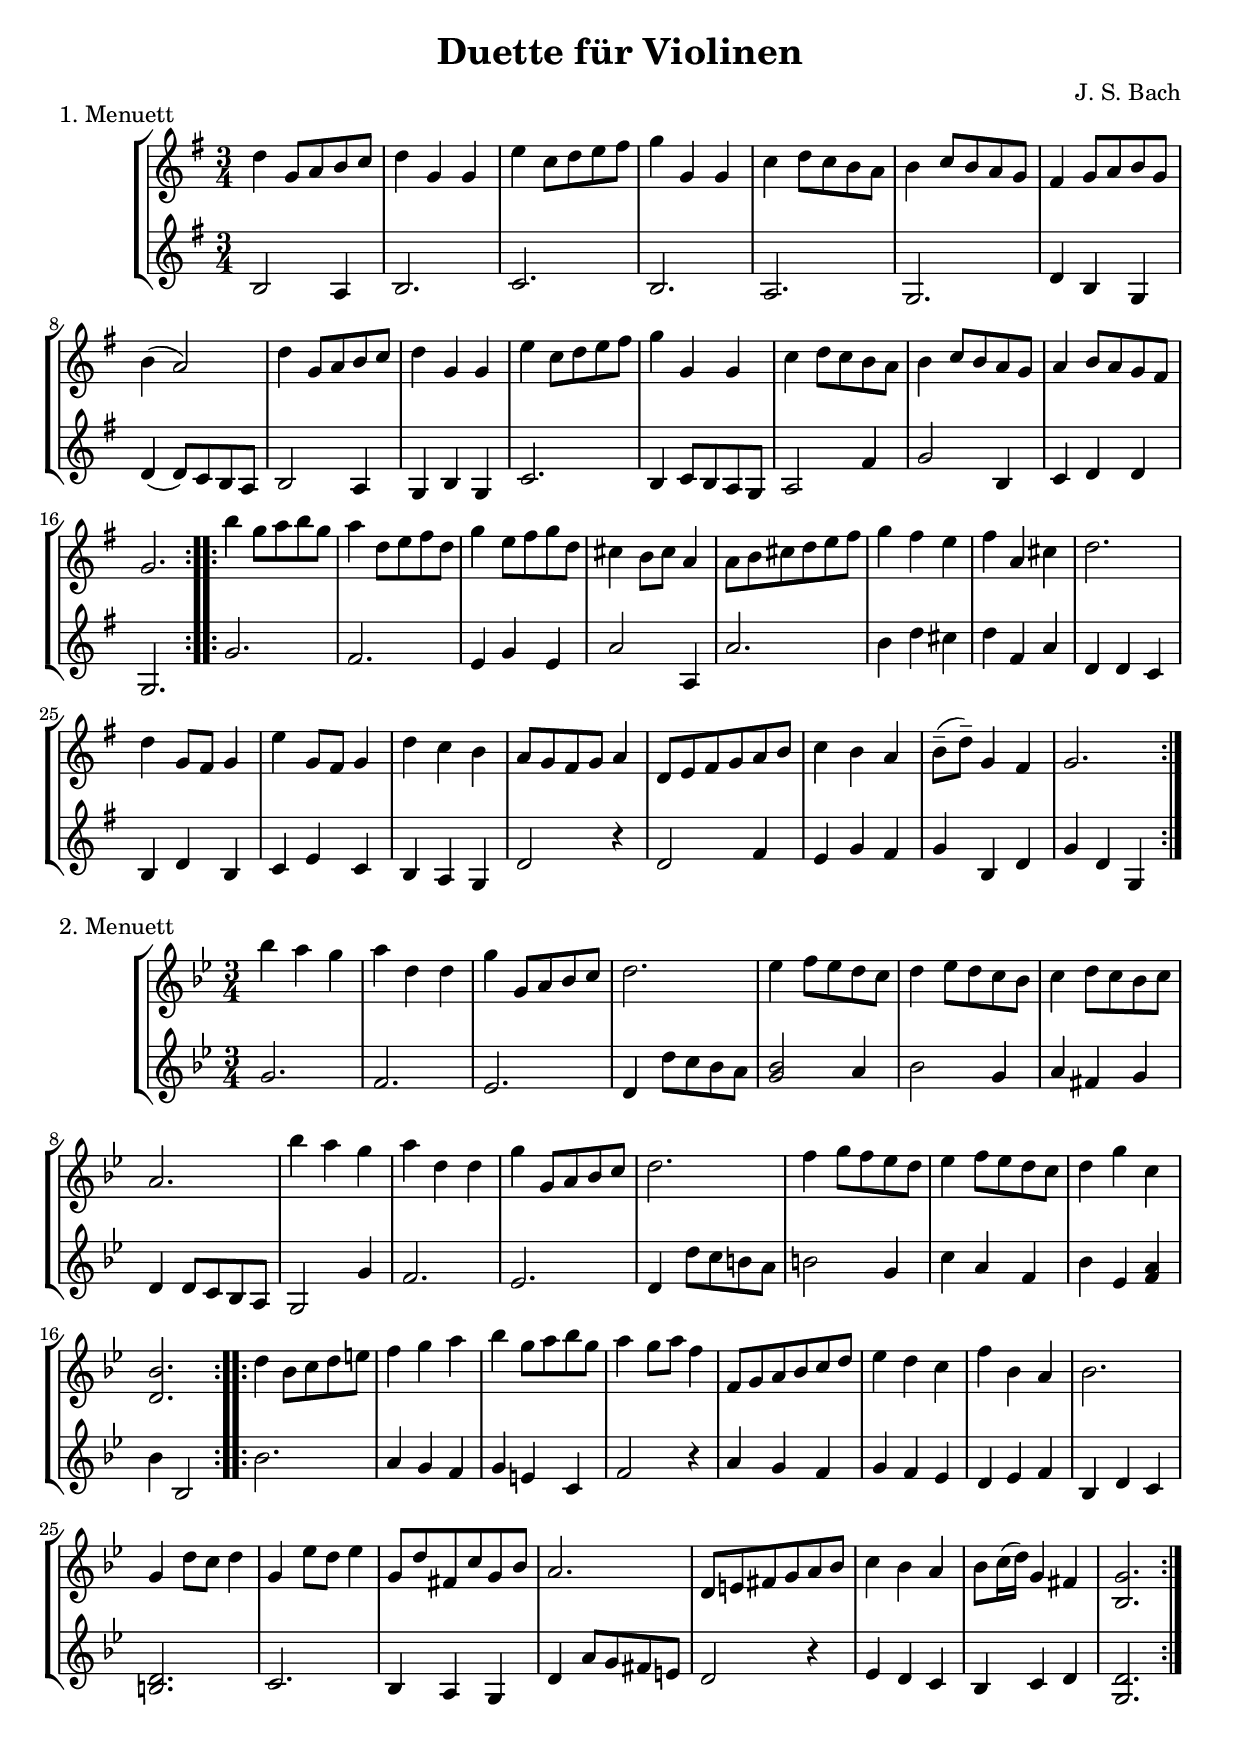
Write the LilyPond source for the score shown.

\version "2.20.0"

\header {
  title = "Duette für Violinen"
  composer = "J. S. Bach"
}

\paper {
  #(set-paper-size "a4")
}

menuettI = {
  \key g \major
  \numericTimeSignature
  \time 3/4
  \set Score.doubleRepeatType = #":|.|:"
}

\score {
  \new StaffGroup \relative c'' <<
    \new Staff {
      \menuettI
      \repeat volta 2 {
        d4 g,8 a b c | d4 g, g | e' c8 d e fis | g4 g, g | c d8 c b a | b4 c8 b a g | fis4 g8 a b g | b4( a2) |
        d4 g,8 a b c | d4 g, g | e'4 c8 d e fis | g4 g, g | c4 d8 c b a | b4 c8 b a g | a4 b8 a g fis | g2. 
      }
      \repeat volta 2 {
        b'4 g8 a b g | a4 d,8 e fis d | g4 e8 fis g d | cis4 b8 cis a4 | a8 b cis d e fis | g4 fis e |
        fis4 a, cis | d2. d4 g,8 fis g4 | e'4 g,8 fis g4 | d'4 c b | a8 g fis g a4 | d,8 e fis g a b |
        c4 b a | b8--( d--) g,4 fis | g2.
      }
    }
    \new Staff {
      \menuettI
      \repeat volta 2 {
        b,2 a4 | b2. c b a g | d'4 b g | d'4( d8) c b a |
        b2 a4 | g4 b g | c2. | b4 c8 b a g | a2 fis'4 | g2 b,4 | c4 d d | g,2.
      }
      \repeat volta 2 {
        g'2. fis | e4 g e | a2 a,4 | a'2. | b4 d cis | d4 fis, a | d,4 d c | b d b | c e c | b a g | d'2 r4 |
        d2 fis4 | e4 g fis | g b, d | g d g,
      }
    }
  >>
  \header { piece = "1. Menuett" }
  \layout { }
  \midi {
    \tempo 4=80
  }
}

menuettII = {
  \key g \minor
  \numericTimeSignature
  \time 3/4
  \set Score.doubleRepeatType = #":|.|:"
}

\score {
  \new StaffGroup \relative c'' <<
    \new Staff {
      \menuettII
      \repeat volta 2 {
        bes'4 a g | a d, d | g g,8 a bes c | d2. | es4 f8 es d c | d4 es8 d c bes | c4 d8 c bes c |
        a2. bes'4 a g | a d, d | g g,8 a bes c d2. | f4  g8 f es d | es4 f8 es d c | d4 g c, | << bes2. d,2. >>
      }
      \repeat volta 2 {
        d'4 bes8 c d e | f4 g a bes g8 a bes g | a4 g8 a f4 | f,8 g a bes c d | es4 d c | f bes, a | bes2. |
        g4 d'8 c d4 | g,4  es'8 d es4 | g,8 d' fis, c' g bes | a2. | d,8 e fis g a bes | c4 bes a |
        bes8 c16( d ) g,4 fis | << g2. bes,2. >>
      }
    }
    \new Staff {
      \menuettII
      \repeat volta 2 {
        g'2. f es | d4 d'8 c bes a | << g2 bes2 >> a4 | bes2 g4 | a4 fis g | d4 d8 c bes a |
        g2 g'4 | f2. es | d4 d'8 c b a | b2 g4 | c4  a f | bes es, << f a >> | bes bes,2
      }
      \repeat volta 2 {
        bes'2. | a4 g f | g4 e c | f2 r4 | a4 g f | g f es | d es f | bes, d c |
        << d2. b2. >> | c2. | bes4 a g | d'4 a'8 g fis e | d2 r4 | es d c | bes c d | << d2. g,2. >>
      }
    }
  >>
  \header { piece = "2. Menuett" }
  \layout { }
  \midi {
    \tempo 4=80
  }
}